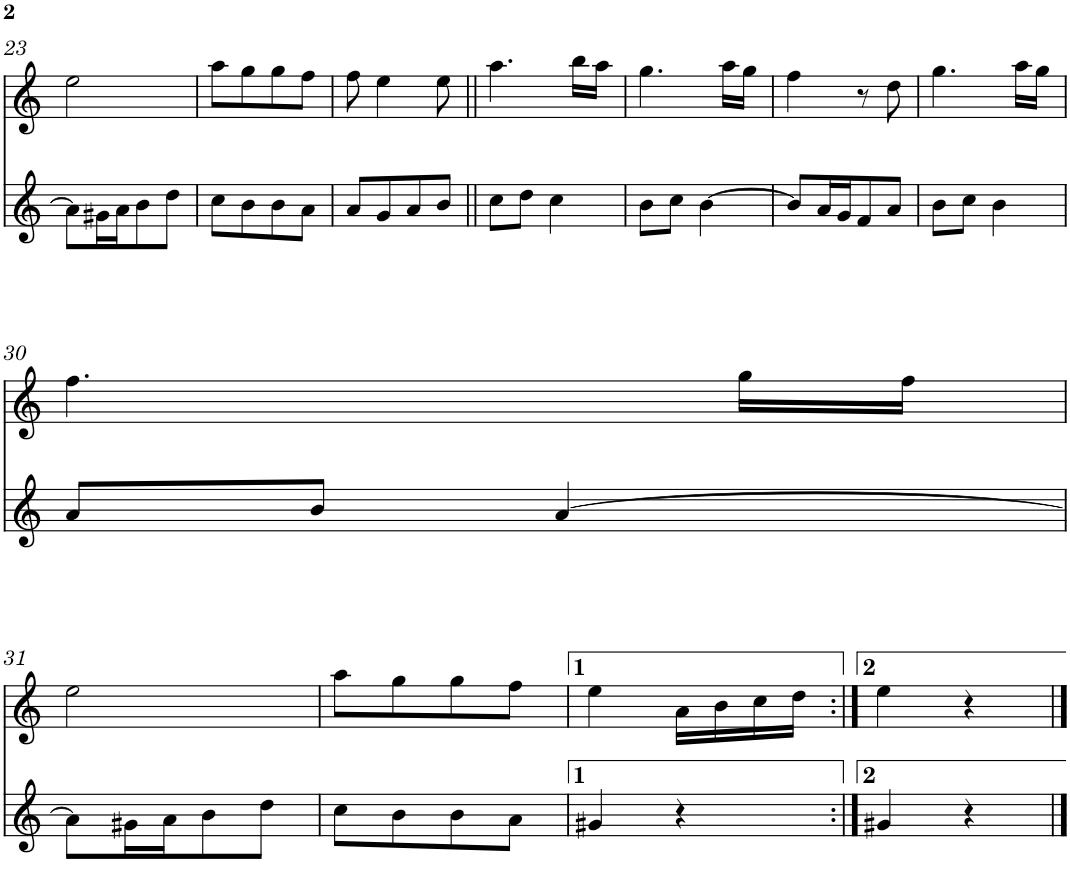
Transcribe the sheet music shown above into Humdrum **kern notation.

**kern	**kern
*part2	*part1
*staff2	*staff1
*I"Gralla 2	*I"Gralla 1
!!LO:PB:g=z
*clefG2	*clefG2
*k[]	*k[]
*M1/4	*M1/4
=23	=23
8a\L]	[4ee\
16g#X\L	.
16a\J	.
8b\	4ryy
8dd\J	.
=24	=24
8cc\L	8aa\L
8b\	4ee\]
8b\	.
8a\J	8gg\
4ryy	8gg\
.	8ff\J
=25	=25
8a/L	8ff\
8g/	[8ee\
8a/	8ryy
8b/J	8ee\
=26||	=26||
8cc\L	[4aa\
8dd\J	.
4cc\	8ee\]
.	16bb\LL
.	16aa\JJ
=27	=27
8b\L	[4gg\
8cc\J	.
[4b\	8aa\]
.	16aa\LL
.	16gg\JJ
=28	=28
8b/L]	4ff\
16a/L	.
16g/J	.
8f/	8gg\]
8a/J	8r
8ryy	8dd\
=29	=29
8b\L	[4gg\
8cc\J	.
4b\	8ryy
.	16aa\LL
.	16gg\JJ
!!LO:LB:g=z
=30	=30
8a/L	[4ff\
8b/J	.
[4a/	8gg\]
.	16gg\LL
.	16ff\JJ
!!LO:LB:g=z
=31	=31
8a\L]	[4ee\
16g#X\L	.
16a\J	.
8b\	8ff\]
8dd\J	8ryy
=32	=32
8cc\L	8aa\L
8b\	4ee\]
8b\	.
8a\J	8gg\
4ryy	8gg\
.	8ff\J
=33	=33
4g#X/	4ee\
4r	16a\LL
.	16b\
.	16cc\
.	16dd\JJ
=34:|!	=34:|!
4g#X/	4ee\
4r	4r
==	==
*-	*-
